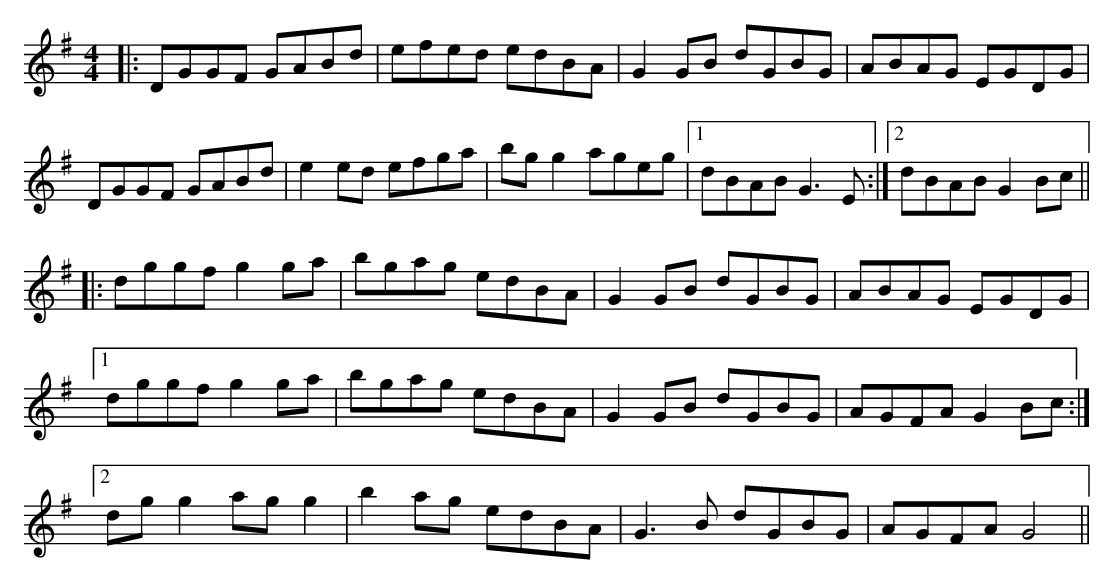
X:1
M:4/4
K:G
|:DGGF GABd|efed edBA|G2 GB dGBG|ABAG EGDG|
DGGF GABd|e2 ed efga|bg g2 ageg|1 dBAB G3 E:|2 dBAB G2 Bc||
||:dggf g2 ga|bgag edBA|G2 GB dGBG|ABAG EGDG|
[1 dggf g2 ga|bgag edBA|G2 GB dGBG|AGFA G2 Bc:|
[2 dg g2 ag g2|b2 ag edBA|G3 B dGBG|AGFA G4||
